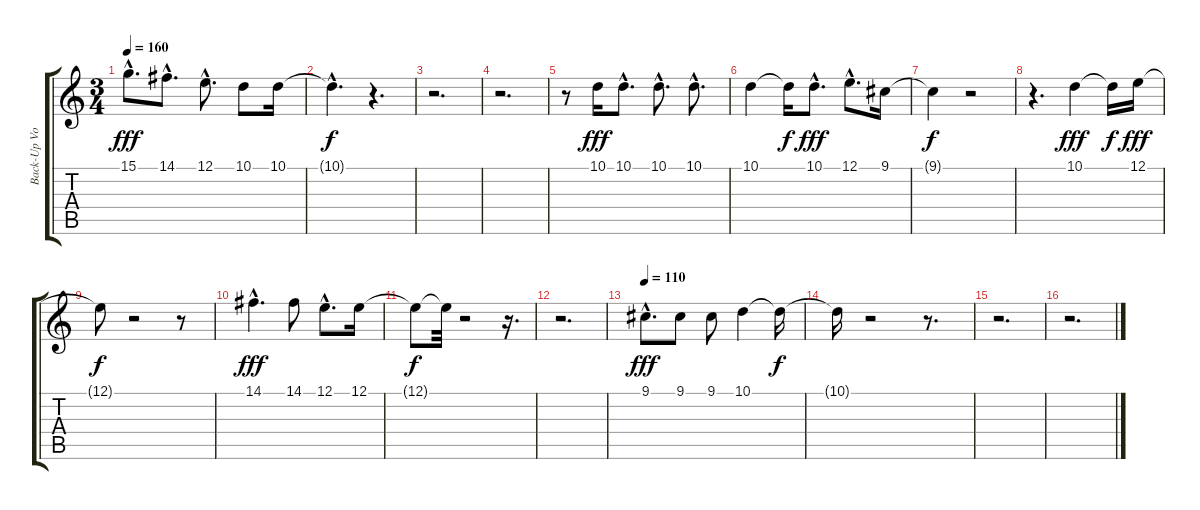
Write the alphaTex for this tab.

\track ("Back-Up Vocals" "Back-Up Vo") {instrument choiraahs}
\staff {score tabs}
\tuning (E4 B3 G3 D3 A2 E2) {hide}
\ts (3 4)
\tempo 160
\clef g2
\ks c
15.1{hac}.8{d dy fff} 14.1{hac}.8{d} 12.1{hac}.8{d} 10.1.8 10.1.16 |
10.1{hac t}.4{d dy f} r.4{d} |
r.2{d} |
r.2{d} |
r.8 10.1.16{dy fff} 10.1{hac}.8{d} 10.1{hac}.8{d} 10.1{hac}.8{d} |
10.1.4 10.1{t}.16{dy f} 10.1{hac}.8{d dy fff} 12.1{hac}.8{d} 9.1.16 |
9.1{t}.4{dy f} r.2 |
r.4{d} 10.1.4{dy fff} 10.1{t}.16{dy f} 12.1.16{dy fff} |
12.1{t}.8{dy f} r.2 r.8 |
14.1{hac}.4{d dy fff} 14.1.8 12.1{hac}.8{d} 12.1.16 |
12.1{t}.8{dy f} 12.1{t}.32 r.2 r.16{d} |
r.2{d} |
\tempo 110
9.1{hac}.8{d dy fff} 9.1.8 9.1.8 10.1.4 10.1{t}.16{dy f} |
10.1{t}.16 r.2 r.8{d} |
r.2{d} |
r.2{d}
